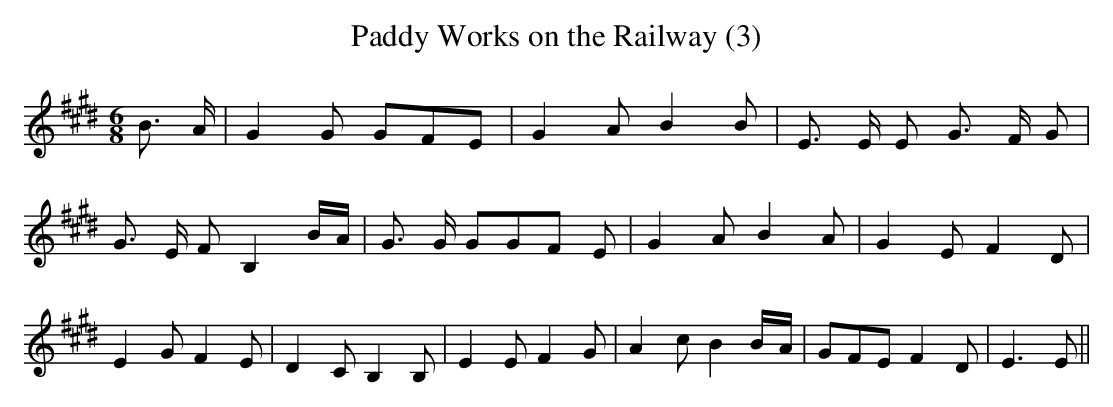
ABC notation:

X:1
T:Paddy Works on the Railway (3)
M:6/8
L:1/8
K:E
 B3/2- A/2| G2 G GFE| G2 A B2 B| E3/2 E/2 E G3/2- F/2 G| G3/2- E/2 F B,2B/2-A/2|\
 G3/2 G/2 GG-F E| G2 A B2 A| G2 E F2 D| E2- G F2 E| D2- C B,2 B,| E2 E F2 G|\
 A2- c B2B/2-A/2| GFE F2 D| E3 E||
